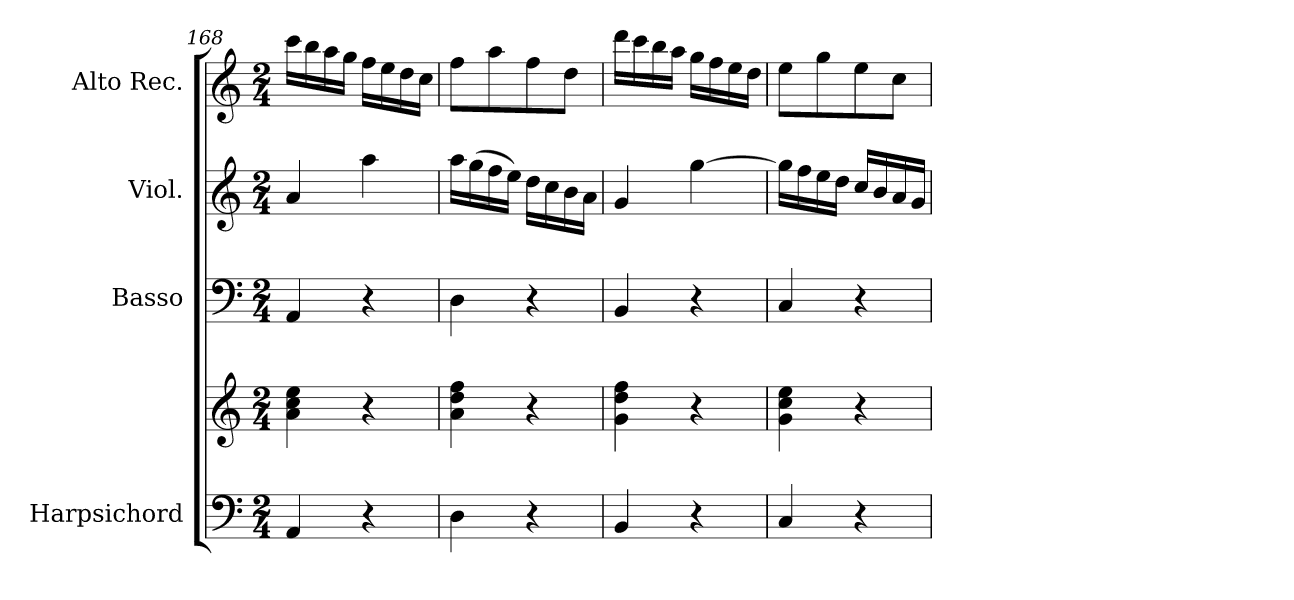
**kern	**kern	**kern	**kern	**kern
*part4	*part4	*part3	*part2	*part1
*staff5	*staff4	*staff3	*staff2	*staff1
*I"Harpsichord	*	*I"Basso	*I"Viol.	*I"Alto Rec.
*I'Hch.	*	*I'Bass.	*	*I'A.
*clefF4	*clefG2	*clefF4	*clefG2	*clefG2
*k[]	*k[]	*k[]	*k[]	*k[]
*M2/4	*M2/4	*M2/4	*M2/4	*M2/4
=168	=168	=168	=168	=168
4AA/	4a\ 4cc\ 4ee\	4AA/	4a/	16ccc\LL
.	.	.	.	16bb\
.	.	.	.	16aa\
.	.	.	.	16gg\JJ
4r	4r	4r	4aa\	16ff\LL
.	.	.	.	16ee\
.	.	.	.	16dd\
.	.	.	.	16cc\JJ
=169	=169	=169	=169	=169
4D\	4a\ 4dd\ 4ff\	4D\	16aa\LL	8ff\L
.	.	.	(>16gg\	.
.	.	.	16ff\	8aa\
.	.	.	16ee\JJ)	.
4r	4r	4r	16dd\LL	8ff\
.	.	.	16cc\	.
.	.	.	16b\	8dd\J
.	.	.	16a\JJ	.
=170	=170	=170	=170	=170
4BB/	4g\ 4dd\ 4ff\	4BB/	4g/	16ddd\LL
.	.	.	.	16ccc\
.	.	.	.	16bb\
.	.	.	.	16aa\JJ
4r	4r	4r	[4gg\	16gg\LL
.	.	.	.	16ff\
.	.	.	.	16ee\
.	.	.	.	16dd\JJ
=171	=171	=171	=171	=171
4C/	4g\ 4cc\ 4ee\	4C/	16gg\LL]	8ee\L
.	.	.	16ff\	.
.	.	.	16ee\	8gg\
.	.	.	16dd\JJ	.
4r	4r	4r	16cc/LL	8ee\
.	.	.	16b/	.
.	.	.	16a/	8cc\J
.	.	.	16g/JJ	.
=	=	=	=	=
*-	*-	*-	*-	*-
